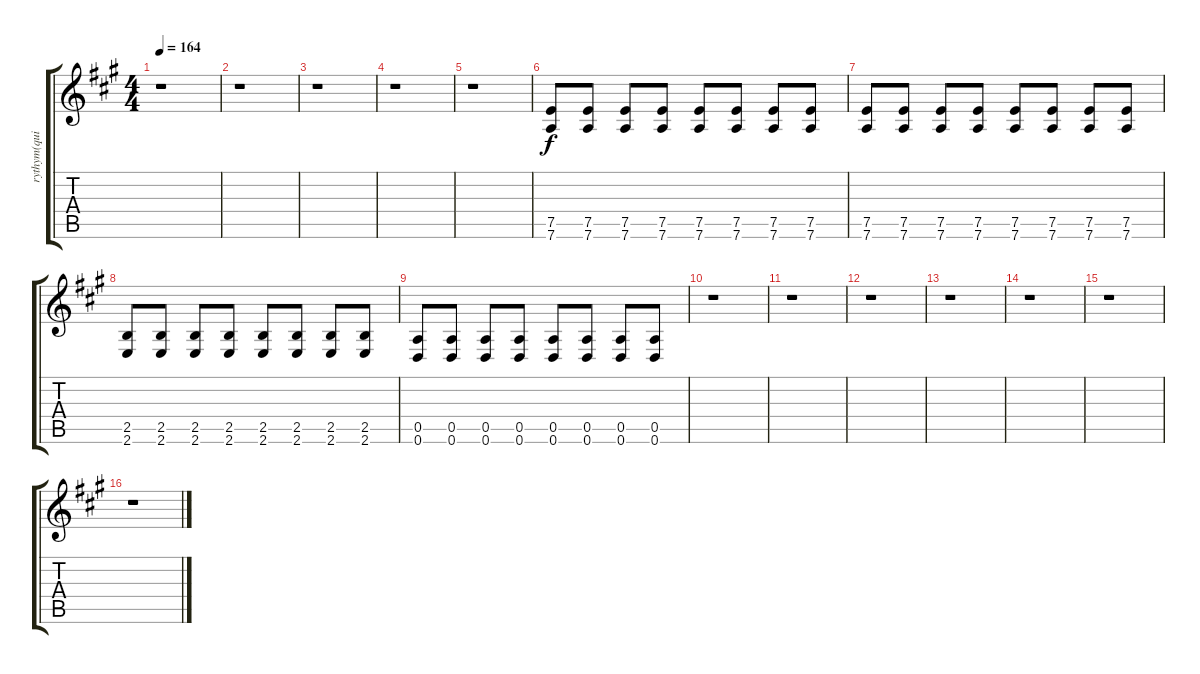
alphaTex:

\track ("rythym(quiet)" "rythym(qui") {instrument distortionguitar}
\staff {score tabs}
\tuning (E4 B3 G3 D3 A2 D2) {hide}
\ts (4 4)
\tempo 164
\clef g2
\ks a
r.1{dy f} |
r.1 |
r.1 |
r.1 |
r.1 |
(7.5 7.6).8 (7.5 7.6).8 (7.5 7.6).8 (7.5 7.6).8 (7.5 7.6).8 (7.5 7.6).8 (7.5 7.6).8 (7.5 7.6).8 |
(7.5 7.6).8 (7.5 7.6).8 (7.5 7.6).8 (7.5 7.6).8 (7.5 7.6).8 (7.5 7.6).8 (7.5 7.6).8 (7.5 7.6).8 |
(2.5 2.6).8 (2.5 2.6).8 (2.5 2.6).8 (2.5 2.6).8 (2.5 2.6).8 (2.5 2.6).8 (2.5 2.6).8 (2.5 2.6).8 |
(0.5 0.6).8 (0.5 0.6).8 (0.5 0.6).8 (0.5 0.6).8 (0.5 0.6).8 (0.5 0.6).8 (0.5 0.6).8 (0.5 0.6).8 |
r.1 |
r.1 |
r.1 |
r.1 |
r.1 |
r.1 |
r.1
